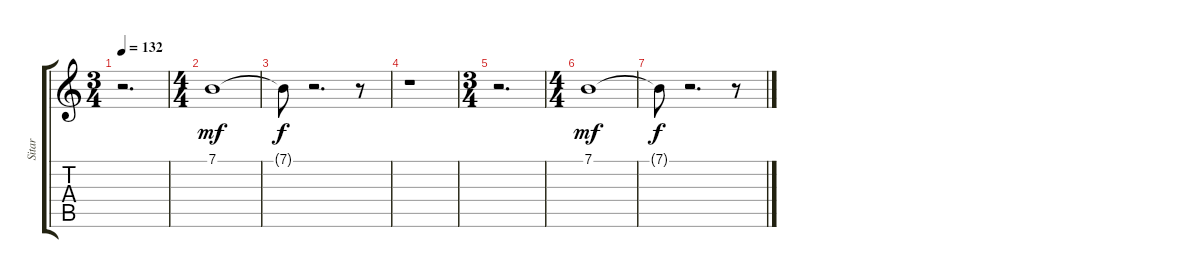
\track ("Sitar" "Sitar") {instrument sitar}
\staff {score tabs}
\tuning (E4 B3 G3 D3 A2 E2) {hide}
\ts (3 4)
\tempo 132
\clef g2
\ks c
r.2{d dy f} |
\ts (4 4)
7.1.1{dy mf} |
7.1{t}.8{dy f} r.2{d} r.8 |
r.1 |
\ts (3 4)
r.2{d} |
\ts (4 4)
7.1.1{dy mf} |
7.1{t}.8{dy f} r.2{d} r.8
